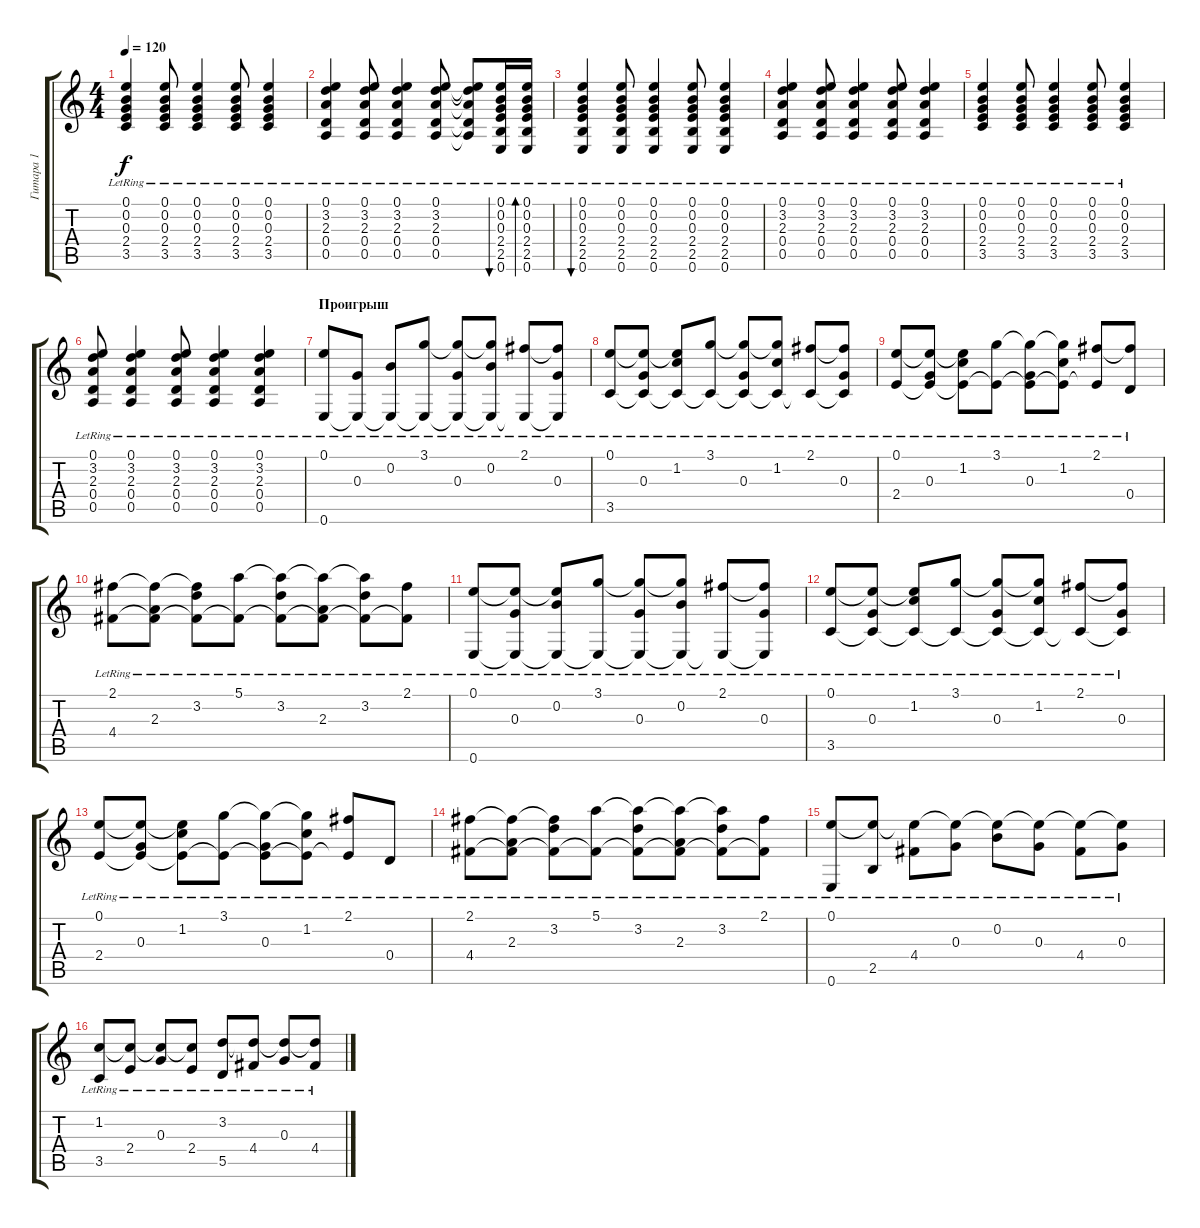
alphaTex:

\track ("Гитара 1" "Гитара 1") {instrument acousticguitarsteel}
\staff {score tabs}
\tuning (E4 B3 G3 D3 A2 E2) {hide}
\ts (4 4)
\tempo 120
\clef g2
\ks c
(0.1{lr} 0.2{lr} 0.3{lr} 2.4{lr} 3.5{lr}).4{dy f} (0.1{lr} 0.2{lr} 0.3{lr} 2.4{lr} 3.5{lr}).8 (0.1{lr} 0.2{lr} 0.3{lr} 2.4{lr} 3.5{lr}).4 (0.1{lr} 0.2{lr} 0.3{lr} 2.4{lr} 3.5{lr}).8 (0.1{lr} 0.2{lr} 0.3{lr} 2.4{lr} 3.5{lr}).4 |
(0.1{lr} 3.2{lr} 2.3{lr} 0.4{lr} 0.5{lr}).4 (0.1{lr} 3.2{lr} 2.3{lr} 0.4{lr} 0.5{lr}).8 (0.1{lr} 3.2{lr} 2.3{lr} 0.4{lr} 0.5{lr}).4 (0.1{lr} 3.2{lr} 2.3{lr} 0.4{lr} 0.5{lr}).8 (0.1{lr t} 3.2{lr t} 2.3{lr t} 0.4{lr t} 0.5{lr t}).8 (0.1{lr} 0.2{lr} 0.3{lr} 2.4{lr} 2.5{lr} 0.6{lr}).16{bu 30} (0.1{lr} 0.2{lr} 0.3{lr} 2.4{lr} 2.5{lr} 0.6{lr}).16{bd 30} |
(0.1{lr} 0.2{lr} 0.3{lr} 2.4{lr} 2.5{lr} 0.6{lr}).4{bu 30} (0.1{lr} 0.2{lr} 0.3{lr} 2.4{lr} 2.5{lr} 0.6{lr}).8 (0.1{lr} 0.2{lr} 0.3{lr} 2.4{lr} 2.5{lr} 0.6{lr}).4 (0.1{lr} 0.2{lr} 0.3{lr} 2.4{lr} 2.5{lr} 0.6{lr}).8 (0.1{lr} 0.2{lr} 0.3{lr} 2.4{lr} 2.5{lr} 0.6{lr}).4 |
(0.1{lr} 3.2{lr} 2.3{lr} 0.4{lr} 0.5{lr}).4 (0.1{lr} 3.2{lr} 2.3{lr} 0.4{lr} 0.5{lr}).8 (0.1{lr} 3.2{lr} 2.3{lr} 0.4{lr} 0.5{lr}).4 (0.1{lr} 3.2{lr} 2.3{lr} 0.4{lr} 0.5{lr}).8 (0.1{lr} 3.2{lr} 2.3{lr} 0.4{lr} 0.5{lr}).4 |
(0.1{lr} 0.2{lr} 0.3{lr} 2.4{lr} 3.5{lr}).4 (0.1{lr} 0.2{lr} 0.3{lr} 2.4{lr} 3.5{lr}).8 (0.1{lr} 0.2{lr} 0.3{lr} 2.4{lr} 3.5{lr}).4 (0.1{lr} 0.2{lr} 0.3{lr} 2.4{lr} 3.5{lr}).8 (0.1{lr} 0.2{lr} 0.3{lr} 2.4{lr} 3.5{lr}).4 |
(0.1{lr} 3.2{lr} 2.3{lr} 0.4{lr} 0.5{lr}).8 (0.1{lr} 3.2{lr} 2.3{lr} 0.4{lr} 0.5{lr}).4 (0.1{lr} 3.2{lr} 2.3{lr} 0.4{lr} 0.5{lr}).8 (0.1{lr} 3.2{lr} 2.3{lr} 0.4{lr} 0.5{lr}).4 (0.1{lr} 3.2{lr} 2.3{lr} 0.4{lr} 0.5{lr}).4 |
\section ("" "Проигрыш")
(0.1{lr} 0.6{lr}).8 (0.3{lr} 0.6{lr t}).8 (0.2{lr} 0.6{t}).8 (3.1{lr} 0.6{t}).8 (3.1{lr t} 0.3{lr} 0.6{t}).8 (3.1{lr t} 0.2{lr} 0.6{t}).8 (2.1{lr} 0.6{t}).8 (2.1{lr t} 0.3{lr} 0.6{t}).8 |
(0.1{lr} 3.5{lr}).8 (0.1{lr t} 0.3{lr} 3.5{lr t}).8 (0.1{lr t} 1.2{lr} 3.5{t}).8 (3.1{lr} 3.5{t}).8 (3.1{lr t} 0.3{lr} 3.5{t}).8 (3.1{lr t} 1.2{lr} 3.5{t}).8 (2.1{lr} 3.5{t}).8 (2.1{lr t} 0.3{lr} 3.5{t}).8 |
(0.1{lr} 2.4{lr}).8 (0.1{lr t} 0.3{lr} 2.4{lr t}).8 (0.1{lr t} 1.2{lr} 2.4{t}).8 (3.1{lr} 2.4{t}).8 (3.1{lr t} 0.3{lr} 2.4{t}).8 (3.1{lr t} 1.2{lr} 2.4{t}).8 (2.1{lr} 2.4{t}).8 (2.1{lr t} 0.4{lr}).8 |
(2.1{lr} 4.4{lr}).8 (2.1{lr t} 2.3{lr} 4.4{lr t}).8 (2.1{lr t} 3.2{lr} 4.4{t}).8 (5.1{lr} 4.4{t}).8 (5.1{lr t} 3.2{lr} 4.4{t}).8 (5.1{t} 2.3{lr} 4.4{t}).8 (5.1{t} 3.2{lr} 4.4{t}).8 (2.1{lr} 4.4{t}).8 |
(0.1{lr} 0.6{lr}).8 (0.1{lr t} 0.3{lr} 0.6{lr t}).8 (0.1{lr t} 0.2{lr} 0.6{t}).8 (3.1{lr} 0.6{t}).8 (3.1{lr t} 0.3{lr} 0.6{t}).8 (3.1{lr t} 0.2{lr} 0.6{t}).8 (2.1{lr} 0.6{t}).8 (2.1{lr t} 0.3{lr} 0.6{t}).8 |
(0.1{lr} 3.5{lr}).8 (0.1{lr t} 0.3{lr} 3.5{lr t}).8 (0.1{lr t} 1.2{lr} 3.5{t}).8 (3.1{lr} 3.5{t}).8 (3.1{lr t} 0.3{lr} 3.5{t}).8 (3.1{lr t} 1.2{lr} 3.5{t}).8 (2.1{lr} 3.5{t}).8 (2.1{lr t} 0.3{lr} 3.5{t}).8 |
(0.1{lr} 2.4{lr}).8 (0.1{lr t} 0.3{lr} 2.4{lr t}).8 (0.1{lr t} 1.2{lr} 2.4{t}).8 (3.1{lr} 2.4{t}).8 (3.1{lr t} 0.3{lr} 2.4{t}).8 (3.1{lr t} 1.2{lr} 2.4{t}).8 (2.1{lr} 2.4{t}).8 0.4{lr}.8 |
(2.1{lr} 4.4{lr}).8 (2.1{lr t} 2.3{lr} 4.4{lr t}).8 (2.1{lr t} 3.2{lr} 4.4{t}).8 (5.1{lr} 4.4{t}).8 (5.1{lr t} 3.2{lr} 4.4{t}).8 (5.1{t} 2.3{lr} 4.4{t}).8 (5.1{t} 3.2{lr} 4.4{t}).8 (2.1{lr} 4.4{t}).8 |
(0.1{lr} 0.6{lr}).8 (0.1{lr t} 2.5{lr}).8 (0.1{t} 4.4{lr}).8 (0.1{t} 0.3{lr}).8 (0.1{t} 0.2{lr}).8 (0.1{t} 0.3{lr}).8 (0.1{t} 4.4{lr}).8 (0.1{t} 0.3{lr}).8 |
(1.2{lr} 3.5{lr}).8 (1.2{lr t} 2.4{lr}).8 (1.2{t} 0.3{lr}).8 (1.2{t} 2.4{lr}).8 (3.2{lr} 5.5{lr}).8 (3.2{lr t} 4.4{lr}).8 (3.2{t} 0.3{lr}).8 (3.2{t} 4.4{lr}).8
